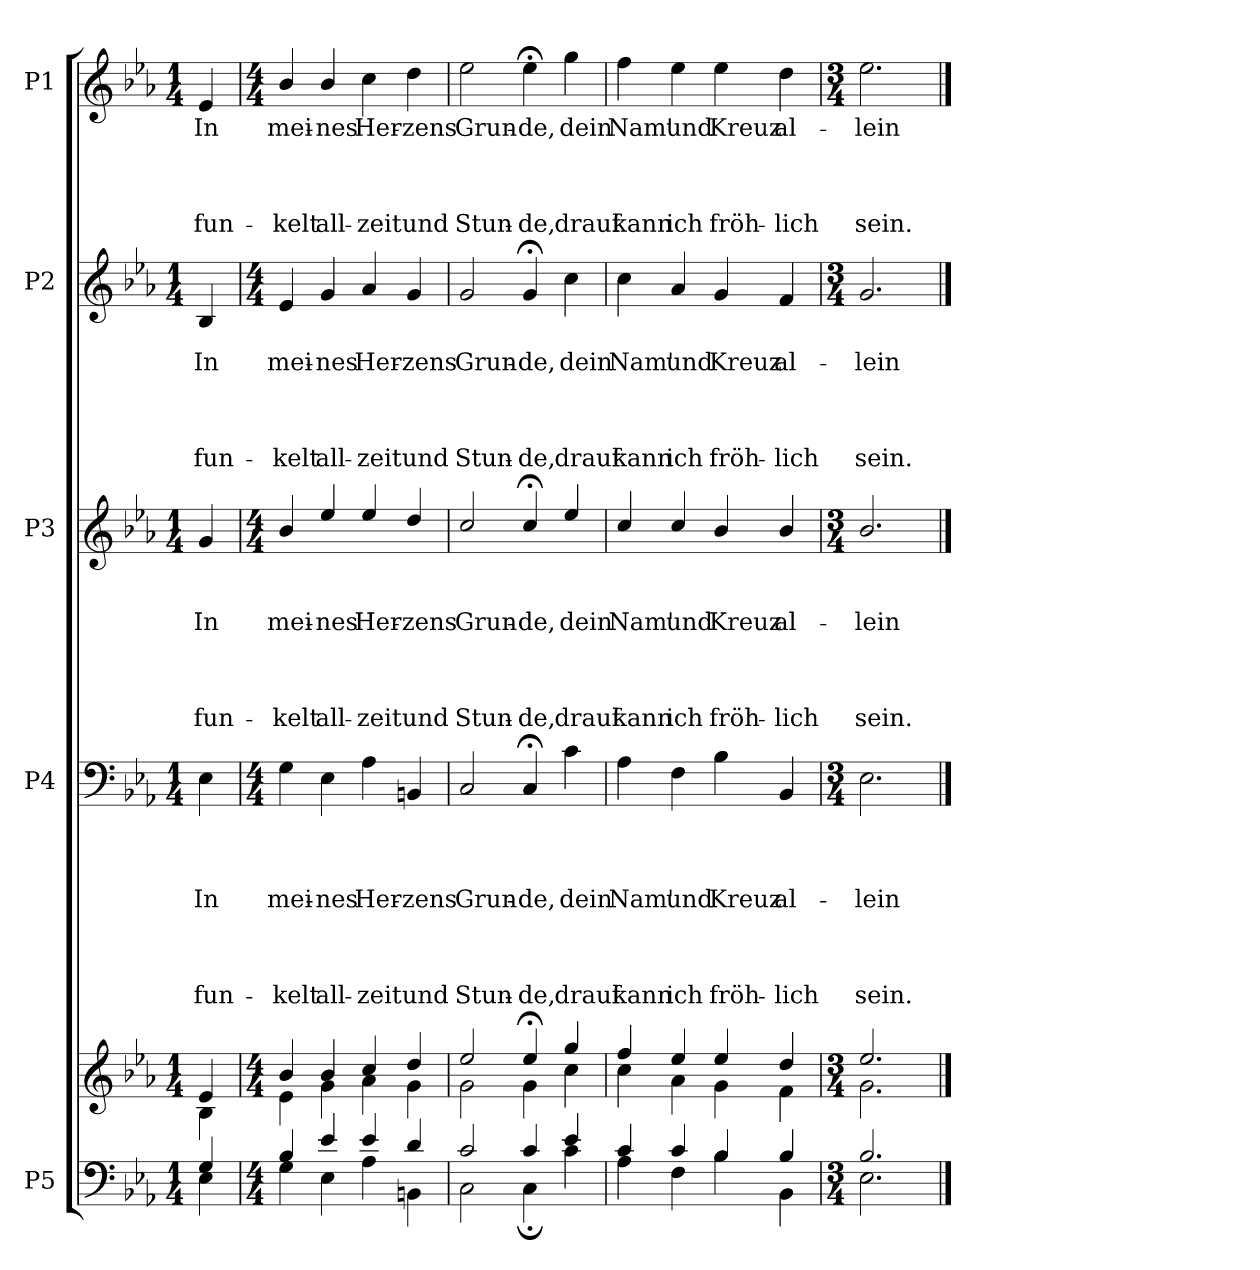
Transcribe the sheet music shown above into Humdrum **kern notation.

**kern	**kern	**kern	**text	**text	**text	**text	**text	**text	**text	**text	**kern	**text	**text	**text	**text	**text	**text	**text	**kern	**text	**text	**text	**text	**text	**text	**kern	**text	**text	**text	**text	**text
*part5	*part5	*part4	*part4	*part4	*part4	*part4	*part4	*part4	*part4	*part4	*part3	*part3	*part3	*part3	*part3	*part3	*part3	*part3	*part2	*part2	*part2	*part2	*part2	*part2	*part2	*part1	*part1	*part1	*part1	*part1	*part1
*staff6	*staff5	*staff4	*staff4	*staff4	*staff4	*staff4	*staff4	*staff4	*staff4	*staff4	*staff3	*staff3	*staff3	*staff3	*staff3	*staff3	*staff3	*staff3	*staff2	*staff2	*staff2	*staff2	*staff2	*staff2	*staff2	*staff1	*staff1	*staff1	*staff1	*staff1	*staff1
*I"P5	*	*I"P4	*	*	*	*	*	*	*	*	*I"P3	*	*	*	*	*	*	*	*I"P2	*	*	*	*	*	*	*I"P1	*	*	*	*	*
*clefF4	*clefG2	*clefF4	*	*	*	*	*	*	*	*	*clefG2	*	*	*	*	*	*	*	*clefG2	*	*	*	*	*	*	*clefG2	*	*	*	*	*
*	*	*	*	*	*	*	*	*	*	*	*ITrd7c12	*	*	*	*	*	*	*	*	*	*	*	*	*	*	*	*	*	*	*	*
*k[b-e-a-]	*k[b-e-a-]	*k[b-e-a-]	*	*	*	*	*	*	*	*	*k[b-e-a-]	*	*	*	*	*	*	*	*k[b-e-a-]	*	*	*	*	*	*	*k[b-e-a-]	*	*	*	*	*
*E-:	*E-:	*E-:	*	*	*	*	*	*	*	*	*E-:	*	*	*	*	*	*	*	*E-:	*	*	*	*	*	*	*E-:	*	*	*	*	*
*M1/4	*M1/4	*M1/4	*	*	*	*	*	*	*	*	*M1/4	*	*	*	*	*	*	*	*M1/4	*	*	*	*	*	*	*M1/4	*	*	*	*	*
=1	=1	=1	=1	=1	=1	=1	=1	=1	=1	=1	=1	=1	=1	=1	=1	=1	=1	=1	=1	=1	=1	=1	=1	=1	=1	=1	=1	=1	=1	=1	=1
*^	*^	*	*	*	*	*	*	*	*	*	*	*	*	*	*	*	*	*	*	*	*	*	*	*	*	*	*	*	*	*	*
!	!	!	!	!	!	!	!	!LO:LY:b	!	!	!	!LO:LY:b	!	!	!	!LO:LY:b	!	!	!	!LO:LY:b	!	!	!LO:LY:b	!	!	!	!LO:LY:b	!	!LO:LY:b	!	!	!	!LO:LY:b
4G/	4E-\	4e-/	4B-\	4E-\	.	.	.	In	.	.	.	fun-	4G/	.	.	In	.	.	.	fun-	4B-/	.	In	.	.	.	fun-	4e-/	In	.	.	.	fun-
=2	=2	=2	=2	=2	=2	=2	=2	=2	=2	=2	=2	=2	=2	=2	=2	=2	=2	=2	=2	=2	=2	=2	=2	=2	=2	=2	=2	=2	=2	=2	=2	=2	=2
*M4/4	*	*M4/4	*	*M4/4	*	*	*	*	*	*	*	*	*M4/4	*	*	*	*	*	*	*	*M4/4	*	*	*	*	*	*	*M4/4	*	*	*	*	*
!	!	!	!	!	!	!	!	!LO:LY:b	!	!	!	!LO:LY:b	!	!	!	!LO:LY:b	!	!	!	!LO:LY:b	!	!	!LO:LY:b	!	!	!	!LO:LY:b	!	!LO:LY:b	!	!	!	!LO:LY:b
4B-/	4G\	4b-/	4e-\	4G\	.	.	.	mei-	.	.	.	-kelt	4B-/	.	.	mei-	.	.	.	-kelt	4e-/	.	mei-	.	.	.	-kelt	4b-/	mei-	.	.	.	-kelt
!	!	!	!	!	!	!	!	!LO:LY:b	!	!	!	!LO:LY:b	!	!	!	!LO:LY:b	!	!	!	!LO:LY:b	!	!	!LO:LY:b	!	!	!	!LO:LY:b	!	!LO:LY:b	!	!	!	!LO:LY:b
4e-/	4E-\	4b-/	4g\	4E-\	.	.	.	-nes	.	.	.	all-	4e-/	.	.	-nes	.	.	.	all-	4g/	.	-nes	.	.	.	all-	4b-/	-nes	.	.	.	all-
!	!	!	!	!	!	!	!	!LO:LY:b	!	!	!	!LO:LY:b	!	!	!	!LO:LY:b	!	!	!	!LO:LY:b	!	!	!LO:LY:b	!	!	!	!LO:LY:b	!	!LO:LY:b	!	!	!	!LO:LY:b
4e-/	4A-\	4cc/	4a-\	4A-\	.	.	.	Her-	.	.	.	-zeit	4e-/	.	.	Her-	.	.	.	-zeit	4a-/	.	Her-	.	.	.	-zeit	4cc\	Her-	.	.	.	-zeit
!	!	!	!	!	!	!	!	!LO:LY:b	!	!	!	!LO:LY:b	!	!	!	!LO:LY:b	!	!	!	!LO:LY:b	!	!	!LO:LY:b	!	!	!	!LO:LY:b	!	!LO:LY:b	!	!	!	!LO:LY:b
4d/	4BBn\	4dd/	4g\	4BBn/	.	.	.	-zens	.	.	.	und	4d/	.	.	-zens	.	.	.	und	4g/	.	-zens	.	.	.	und	4dd\	-zens	.	.	.	und
=3	=3	=3	=3	=3	=3	=3	=3	=3	=3	=3	=3	=3	=3	=3	=3	=3	=3	=3	=3	=3	=3	=3	=3	=3	=3	=3	=3	=3	=3	=3	=3	=3	=3
!	!	!	!	!	!	!	!	!LO:LY:b	!	!	!	!LO:LY:b	!	!	!	!LO:LY:b	!	!	!	!LO:LY:b	!	!	!LO:LY:b	!	!	!	!LO:LY:b	!	!LO:LY:b	!	!	!	!LO:LY:b
2c/	2C\	2ee-/	2g\	2C/	.	.	.	Grun-	.	.	.	Stun-	2c/	.	.	Grun-	.	.	.	Stun-	2g/	.	Grun-	.	.	.	Stun-	2ee-\	Grun-	.	.	.	Stun-
!	!	!	!	!	!	!	!	!LO:LY:b	!	!	!	!LO:LY:b	!	!	!	!LO:LY:b	!	!	!	!LO:LY:b	!	!	!LO:LY:b	!	!	!	!LO:LY:b	!	!LO:LY:b	!	!	!	!LO:LY:b
4c/	4C;\	4ee-;</	4g\	4C;</	.	.	.	-de,	.	.	.	-de,	4c;</	.	.	-de,	.	.	.	-de,	4g;</	.	-de,	.	.	.	-de,	4ee-;<\	-de,	.	.	.	-de,
!	!	!	!	!	!	!	!	!LO:LY:b	!	!	!	!LO:LY:b	!	!	!	!LO:LY:b	!	!	!	!LO:LY:b	!	!	!LO:LY:b	!	!	!	!LO:LY:b	!	!LO:LY:b	!	!	!	!LO:LY:b
4e-/	4c\	4gg/	4cc\	4c\	.	.	.	dein	.	.	.	drauf	4e-/	.	.	dein	.	.	.	drauf	4cc\	.	dein	.	.	.	drauf	4gg\	dein	.	.	.	drauf
=4	=4	=4	=4	=4	=4	=4	=4	=4	=4	=4	=4	=4	=4	=4	=4	=4	=4	=4	=4	=4	=4	=4	=4	=4	=4	=4	=4	=4	=4	=4	=4	=4	=4
!	!	!	!	!	!	!	!	!LO:LY:b	!	!	!	!LO:LY:b	!	!	!	!LO:LY:b	!	!	!	!LO:LY:b	!	!	!LO:LY:b	!	!	!	!LO:LY:b	!	!LO:LY:b	!	!	!	!LO:LY:b
4c/	4A-\	4ff/	4cc\	4A-\	.	.	.	Nam'	.	.	.	kann	4c/	.	.	Nam'	.	.	.	kann	4cc\	.	Nam'	.	.	.	kann	4ff\	Nam'	.	.	.	kann
!	!	!	!	!	!	!	!	!LO:LY:b	!	!	!	!LO:LY:b	!	!	!	!LO:LY:b	!	!	!	!LO:LY:b	!	!	!LO:LY:b	!	!	!	!LO:LY:b	!	!LO:LY:b	!	!	!	!LO:LY:b
4c/	4F\	4ee-/	4a-\	4F\	.	.	.	und	.	.	.	ich	4c/	.	.	und	.	.	.	ich	4a-/	.	und	.	.	.	ich	4ee-\	und	.	.	.	ich
!	!	!	!	!	!	!	!	!LO:LY:b	!	!	!	!LO:LY:b	!	!	!	!LO:LY:b	!	!	!	!LO:LY:b	!	!	!LO:LY:b	!	!	!	!LO:LY:b	!	!LO:LY:b	!	!	!	!LO:LY:b
4B-/	4B-\	4ee-/	4g\	4B-\	.	.	.	Kreuz	.	.	.	fröh-	4B-/	.	.	Kreuz	.	.	.	fröh-	4g/	.	Kreuz	.	.	.	fröh-	4ee-\	Kreuz	.	.	.	fröh-
!	!	!	!	!	!	!	!	!LO:LY:b	!	!	!	!LO:LY:b	!	!	!	!LO:LY:b	!	!	!	!LO:LY:b	!	!	!LO:LY:b	!	!	!	!LO:LY:b	!	!LO:LY:b	!	!	!	!LO:LY:b
4B-/	4BB-\	4dd/	4f\	4BB-/	.	.	.	al-	.	.	.	-lich	4B-/	.	.	al-	.	.	.	-lich	4f/	.	al-	.	.	.	-lich	4dd\	al-	.	.	.	-lich
=5	=5	=5	=5	=5	=5	=5	=5	=5	=5	=5	=5	=5	=5	=5	=5	=5	=5	=5	=5	=5	=5	=5	=5	=5	=5	=5	=5	=5	=5	=5	=5	=5	=5
*M3/4	*	*M3/4	*	*M3/4	*	*	*	*	*	*	*	*	*M3/4	*	*	*	*	*	*	*	*M3/4	*	*	*	*	*	*	*M3/4	*	*	*	*	*
!	!	!	!	!	!	!	!	!LO:LY:b	!	!	!	!LO:LY:b	!	!	!	!LO:LY:b	!	!	!	!LO:LY:b	!	!	!LO:LY:b	!	!	!	!LO:LY:b	!	!LO:LY:b	!	!	!	!LO:LY:b
2.B-/	2.E-\	2.ee-/	2.g\	2.E-\	.	.	.	-lein	.	.	.	sein.	2.B-/	.	.	-lein	.	.	.	sein.	2.g/	.	-lein	.	.	.	sein.	2.ee-\	-lein	.	.	.	sein.
*v	*v	*	*	*	*	*	*	*	*	*	*	*	*	*	*	*	*	*	*	*	*	*	*	*	*	*	*	*	*	*	*	*	*
*	*v	*v	*	*	*	*	*	*	*	*	*	*	*	*	*	*	*	*	*	*	*	*	*	*	*	*	*	*	*	*	*	*
==	==	==	==	==	==	==	==	==	==	==	==	==	==	==	==	==	==	==	==	==	==	==	==	==	==	==	==	==	==	==	==
*-	*-	*-	*-	*-	*-	*-	*-	*-	*-	*-	*-	*-	*-	*-	*-	*-	*-	*-	*-	*-	*-	*-	*-	*-	*-	*-	*-	*-	*-	*-	*-
